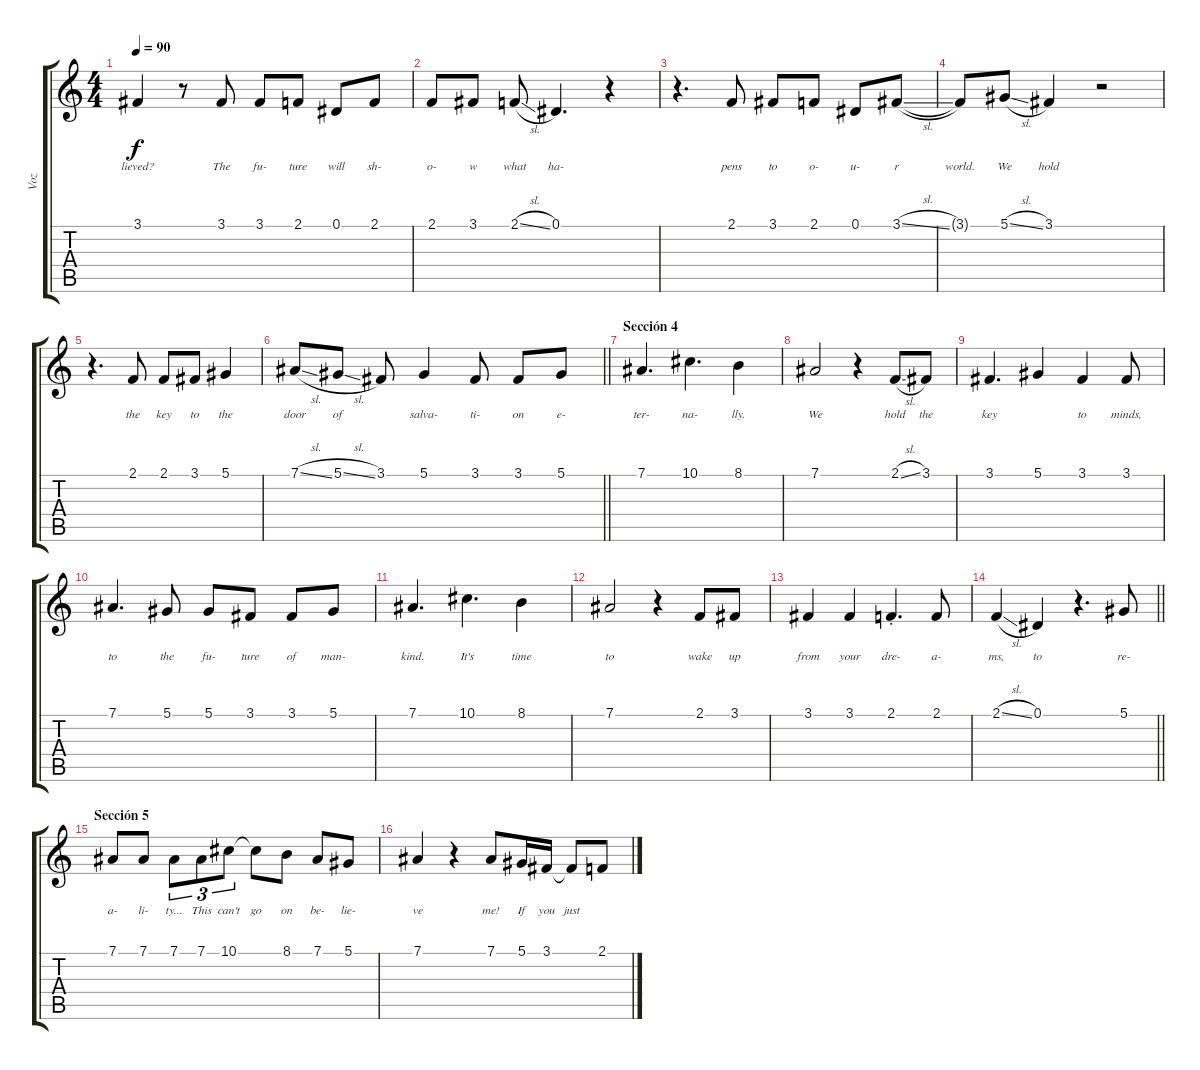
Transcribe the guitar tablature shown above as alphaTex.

\track ("Voz" "Voz") {instrument lead3calliope}
\staff {score tabs}
\tuning (Eb4 Bb3 Gb3 Db3 Ab2 Eb2) {hide}
\ts (4 4)
\tempo 90
\clef g2
\ks c
3.1{t}.4{lyrics (0 "lieved?") lyrics (1 "") lyrics (2 "") lyrics (3 "") lyrics (4 "") dy f} r.8 3.1.8{lyrics (0 "The") lyrics (1 "") lyrics (2 "") lyrics (3 "") lyrics (4 "")} 3.1.8{lyrics (0 "fu-") lyrics (1 "") lyrics (2 "") lyrics (3 "") lyrics (4 "")} 2.1.8{lyrics (0 "ture") lyrics (1 "") lyrics (2 "") lyrics (3 "") lyrics (4 "")} 0.1.8{lyrics (0 "will") lyrics (1 "") lyrics (2 "") lyrics (3 "") lyrics (4 "")} 2.1.8{lyrics (0 "sh-") lyrics (1 "") lyrics (2 "") lyrics (3 "") lyrics (4 "")} |
2.1.8{lyrics (0 "o-") lyrics (1 "") lyrics (2 "") lyrics (3 "") lyrics (4 "")} 3.1.8{lyrics (0 "w") lyrics (1 "") lyrics (2 "") lyrics (3 "") lyrics (4 "")} 2.1{sl}.8{lyrics (0 "what") lyrics (1 "") lyrics (2 "") lyrics (3 "") lyrics (4 "")} 0.1.4{d lyrics (0 "ha-") lyrics (1 "") lyrics (2 "") lyrics (3 "") lyrics (4 "")} r.4 |
r.4{d} 2.1.8{lyrics (0 "pens") lyrics (1 "") lyrics (2 "") lyrics (3 "") lyrics (4 "")} 3.1.8{lyrics (0 "to") lyrics (1 "") lyrics (2 "") lyrics (3 "") lyrics (4 "")} 2.1.8{lyrics (0 "o-") lyrics (1 "") lyrics (2 "") lyrics (3 "") lyrics (4 "")} 0.1.8{lyrics (0 "u-") lyrics (1 "") lyrics (2 "") lyrics (3 "") lyrics (4 "")} 3.1{sl}.8{lyrics (0 "r") lyrics (1 "") lyrics (2 "") lyrics (3 "") lyrics (4 "")} |
3.1{t}.8{lyrics (0 "world.") lyrics (1 "") lyrics (2 "") lyrics (3 "") lyrics (4 "")} 5.1{sl}.8{lyrics (0 "We") lyrics (1 "") lyrics (2 "") lyrics (3 "") lyrics (4 "")} 3.1.4{lyrics (0 "hold") lyrics (1 "") lyrics (2 "") lyrics (3 "") lyrics (4 "")} r.2 |
r.4{d} 2.1.8{lyrics (0 "the") lyrics (1 "") lyrics (2 "") lyrics (3 "") lyrics (4 "")} 2.1.8{lyrics (0 "key") lyrics (1 "") lyrics (2 "") lyrics (3 "") lyrics (4 "")} 3.1.8{lyrics (0 "to") lyrics (1 "") lyrics (2 "") lyrics (3 "") lyrics (4 "")} 5.1.4{lyrics (0 "the") lyrics (1 "") lyrics (2 "") lyrics (3 "") lyrics (4 "")} |
\barLineRight lightlight
7.1{sl}.8{lyrics (0 "door") lyrics (1 "") lyrics (2 "") lyrics (3 "") lyrics (4 "")} 5.1{sl}.8{lyrics (0 "of") lyrics (1 "") lyrics (2 "") lyrics (3 "") lyrics (4 "")} 3.1.8{lyrics (0 "") lyrics (1 "") lyrics (2 "") lyrics (3 "") lyrics (4 "")} 5.1.4{lyrics (0 "salva-") lyrics (1 "") lyrics (2 "") lyrics (3 "") lyrics (4 "")} 3.1.8{lyrics (0 "ti-") lyrics (1 "") lyrics (2 "") lyrics (3 "") lyrics (4 "")} 3.1.8{lyrics (0 "on") lyrics (1 "") lyrics (2 "") lyrics (3 "") lyrics (4 "")} 5.1.8{lyrics (0 "e-") lyrics (1 "") lyrics (2 "") lyrics (3 "") lyrics (4 "")} |
\section ("" "Sección 4")
7.1.4{d lyrics (0 "ter-") lyrics (1 "") lyrics (2 "") lyrics (3 "") lyrics (4 "")} 10.1.4{d lyrics (0 "na-") lyrics (1 "") lyrics (2 "") lyrics (3 "") lyrics (4 "")} 8.1.4{lyrics (0 "lly.") lyrics (1 "") lyrics (2 "") lyrics (3 "") lyrics (4 "")} |
7.1.2{lyrics (0 "We") lyrics (1 "") lyrics (2 "") lyrics (3 "") lyrics (4 "")} r.4 2.1{sl}.8{lyrics (0 "hold") lyrics (1 "") lyrics (2 "") lyrics (3 "") lyrics (4 "")} 3.1.8{lyrics (0 "the") lyrics (1 "") lyrics (2 "") lyrics (3 "") lyrics (4 "")} |
3.1.4{d lyrics (0 "key") lyrics (1 "") lyrics (2 "") lyrics (3 "") lyrics (4 "")} 5.1.4{lyrics (0 "") lyrics (1 "") lyrics (2 "") lyrics (3 "") lyrics (4 "")} 3.1.4{lyrics (0 "to") lyrics (1 "") lyrics (2 "") lyrics (3 "") lyrics (4 "")} 3.1.8{lyrics (0 "minds,") lyrics (1 "") lyrics (2 "") lyrics (3 "") lyrics (4 "")} |
7.1.4{d lyrics (0 "to") lyrics (1 "") lyrics (2 "") lyrics (3 "") lyrics (4 "")} 5.1.8{lyrics (0 "the") lyrics (1 "") lyrics (2 "") lyrics (3 "") lyrics (4 "")} 5.1.8{lyrics (0 "fu-") lyrics (1 "") lyrics (2 "") lyrics (3 "") lyrics (4 "")} 3.1.8{lyrics (0 "ture") lyrics (1 "") lyrics (2 "") lyrics (3 "") lyrics (4 "")} 3.1.8{lyrics (0 "of") lyrics (1 "") lyrics (2 "") lyrics (3 "") lyrics (4 "")} 5.1.8{lyrics (0 "man-") lyrics (1 "") lyrics (2 "") lyrics (3 "") lyrics (4 "")} |
7.1.4{d lyrics (0 "kind.") lyrics (1 "") lyrics (2 "") lyrics (3 "") lyrics (4 "")} 10.1.4{d lyrics (0 "It's") lyrics (1 "") lyrics (2 "") lyrics (3 "") lyrics (4 "")} 8.1.4{lyrics (0 "time") lyrics (1 "") lyrics (2 "") lyrics (3 "") lyrics (4 "")} |
7.1.2{lyrics (0 "to") lyrics (1 "") lyrics (2 "") lyrics (3 "") lyrics (4 "")} r.4 2.1.8{lyrics (0 "wake") lyrics (1 "") lyrics (2 "") lyrics (3 "") lyrics (4 "")} 3.1.8{lyrics (0 "up") lyrics (1 "") lyrics (2 "") lyrics (3 "") lyrics (4 "")} |
3.1.4{lyrics (0 "from") lyrics (1 "") lyrics (2 "") lyrics (3 "") lyrics (4 "")} 3.1.4{lyrics (0 "your") lyrics (1 "") lyrics (2 "") lyrics (3 "") lyrics (4 "")} 2.1{st}.4{d lyrics (0 "dre-") lyrics (1 "") lyrics (2 "") lyrics (3 "") lyrics (4 "")} 2.1.8{lyrics (0 "a-") lyrics (1 "") lyrics (2 "") lyrics (3 "") lyrics (4 "")} |
\barLineRight lightlight
2.1{sl}.4{lyrics (0 "ms,") lyrics (1 "") lyrics (2 "") lyrics (3 "") lyrics (4 "")} 0.1.4{lyrics (0 "to") lyrics (1 "") lyrics (2 "") lyrics (3 "") lyrics (4 "")} r.4{d} 5.1.8{lyrics (0 "re-") lyrics (1 "") lyrics (2 "") lyrics (3 "") lyrics (4 "")} |
\section ("" "Sección 5")
7.1.8{lyrics (0 "a-") lyrics (1 "") lyrics (2 "") lyrics (3 "") lyrics (4 "")} 7.1.8{lyrics (0 "li-") lyrics (1 "") lyrics (2 "") lyrics (3 "") lyrics (4 "")} 7.1.8{tu (3 2) lyrics (0 "ty...") lyrics (1 "") lyrics (2 "") lyrics (3 "") lyrics (4 "")} 7.1.8{tu (3 2) lyrics (0 "This") lyrics (1 "") lyrics (2 "") lyrics (3 "") lyrics (4 "")} 10.1.8{tu (3 2) lyrics (0 "can't") lyrics (1 "") lyrics (2 "") lyrics (3 "") lyrics (4 "")} 10.1{t}.8{lyrics (0 "go") lyrics (1 "") lyrics (2 "") lyrics (3 "") lyrics (4 "")} 8.1.8{lyrics (0 "on") lyrics (1 "") lyrics (2 "") lyrics (3 "") lyrics (4 "")} 7.1.8{lyrics (0 "be-") lyrics (1 "") lyrics (2 "") lyrics (3 "") lyrics (4 "")} 5.1.8{lyrics (0 "lie-") lyrics (1 "") lyrics (2 "") lyrics (3 "") lyrics (4 "")} |
7.1.4{lyrics (0 "ve") lyrics (1 "") lyrics (2 "") lyrics (3 "") lyrics (4 "")} r.4 7.1.8{lyrics (0 "me!") lyrics (1 "") lyrics (2 "") lyrics (3 "") lyrics (4 "")} 5.1.16{lyrics (0 "If") lyrics (1 "") lyrics (2 "") lyrics (3 "") lyrics (4 "")} 3.1.16{lyrics (0 "you") lyrics (1 "") lyrics (2 "") lyrics (3 "") lyrics (4 "")} 3.1{t}.8{lyrics (0 "just") lyrics (1 "") lyrics (2 "") lyrics (3 "") lyrics (4 "")} 2.1.8{lyrics (0 "") lyrics (1 "") lyrics (2 "") lyrics (3 "") lyrics (4 "")}
